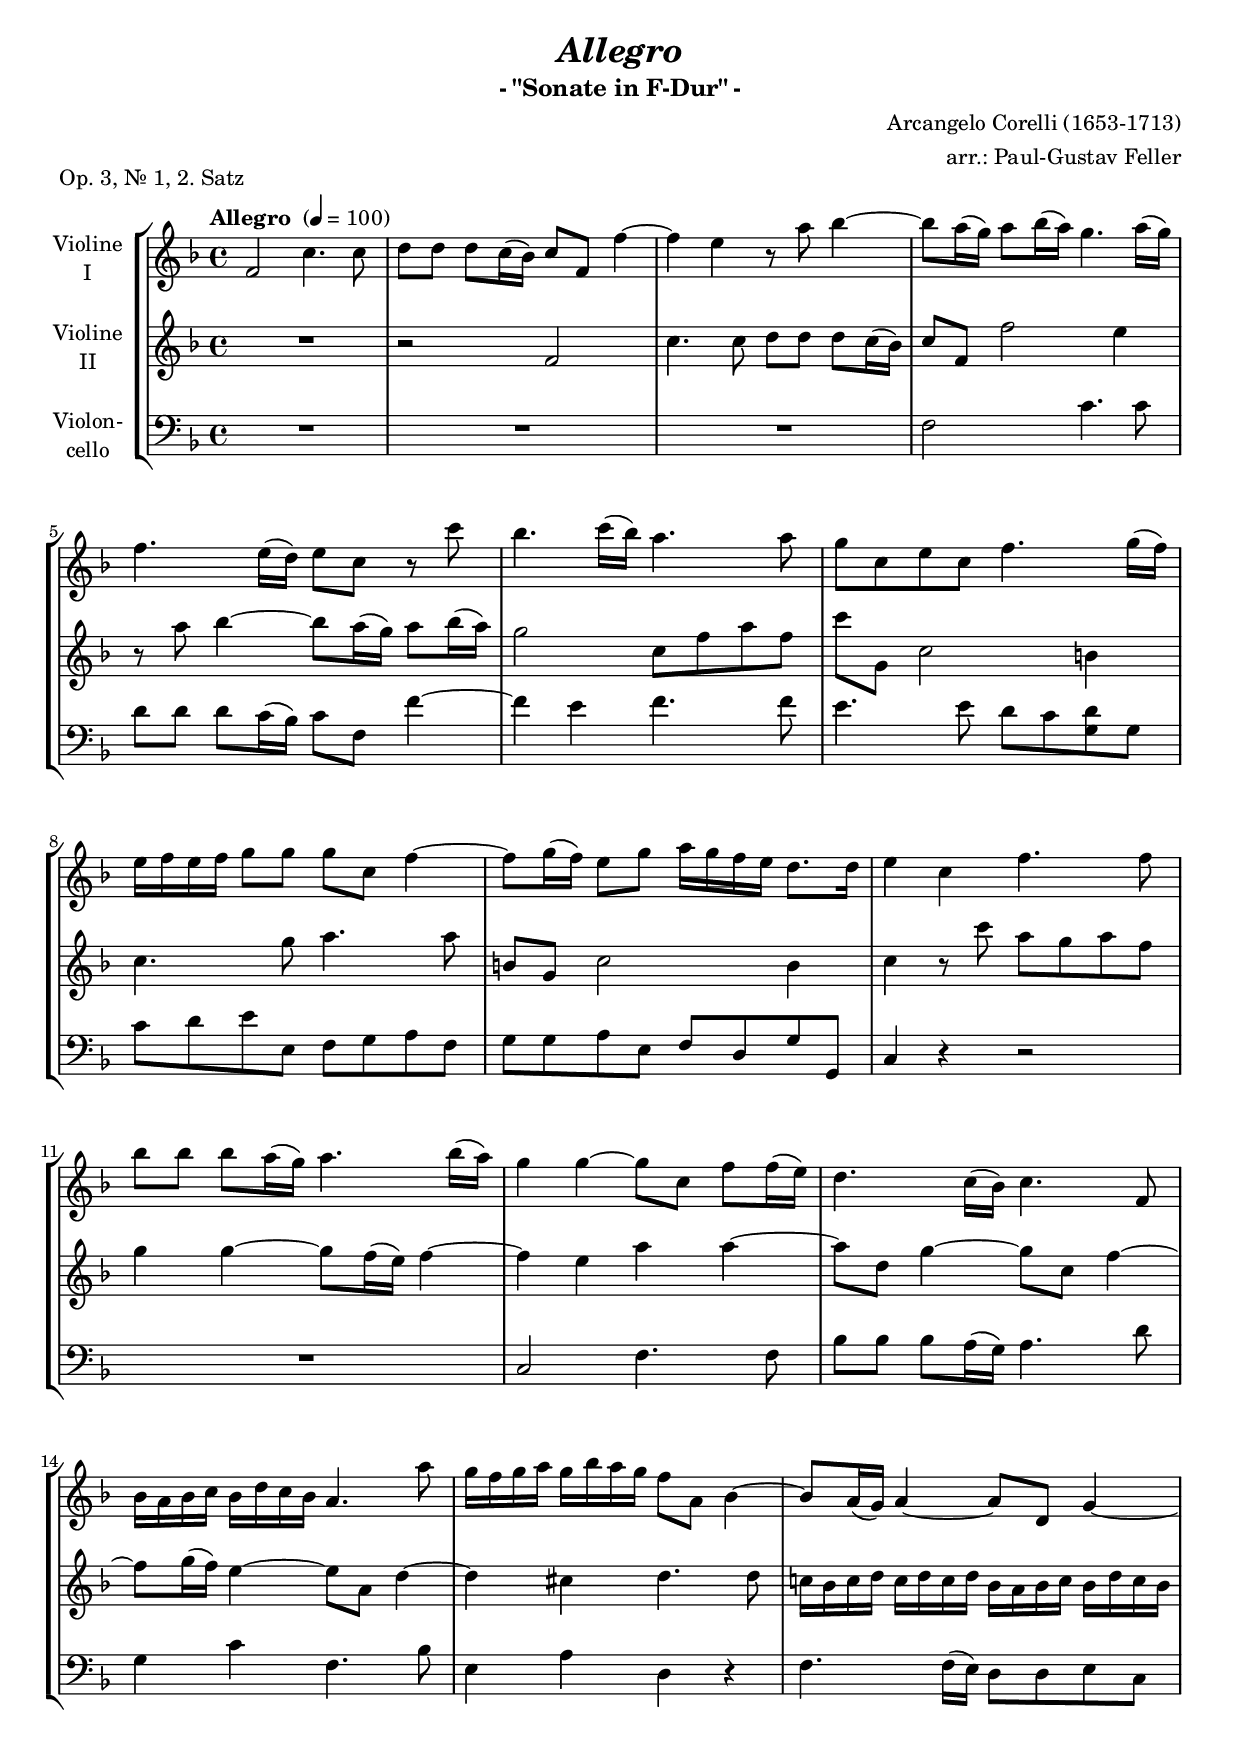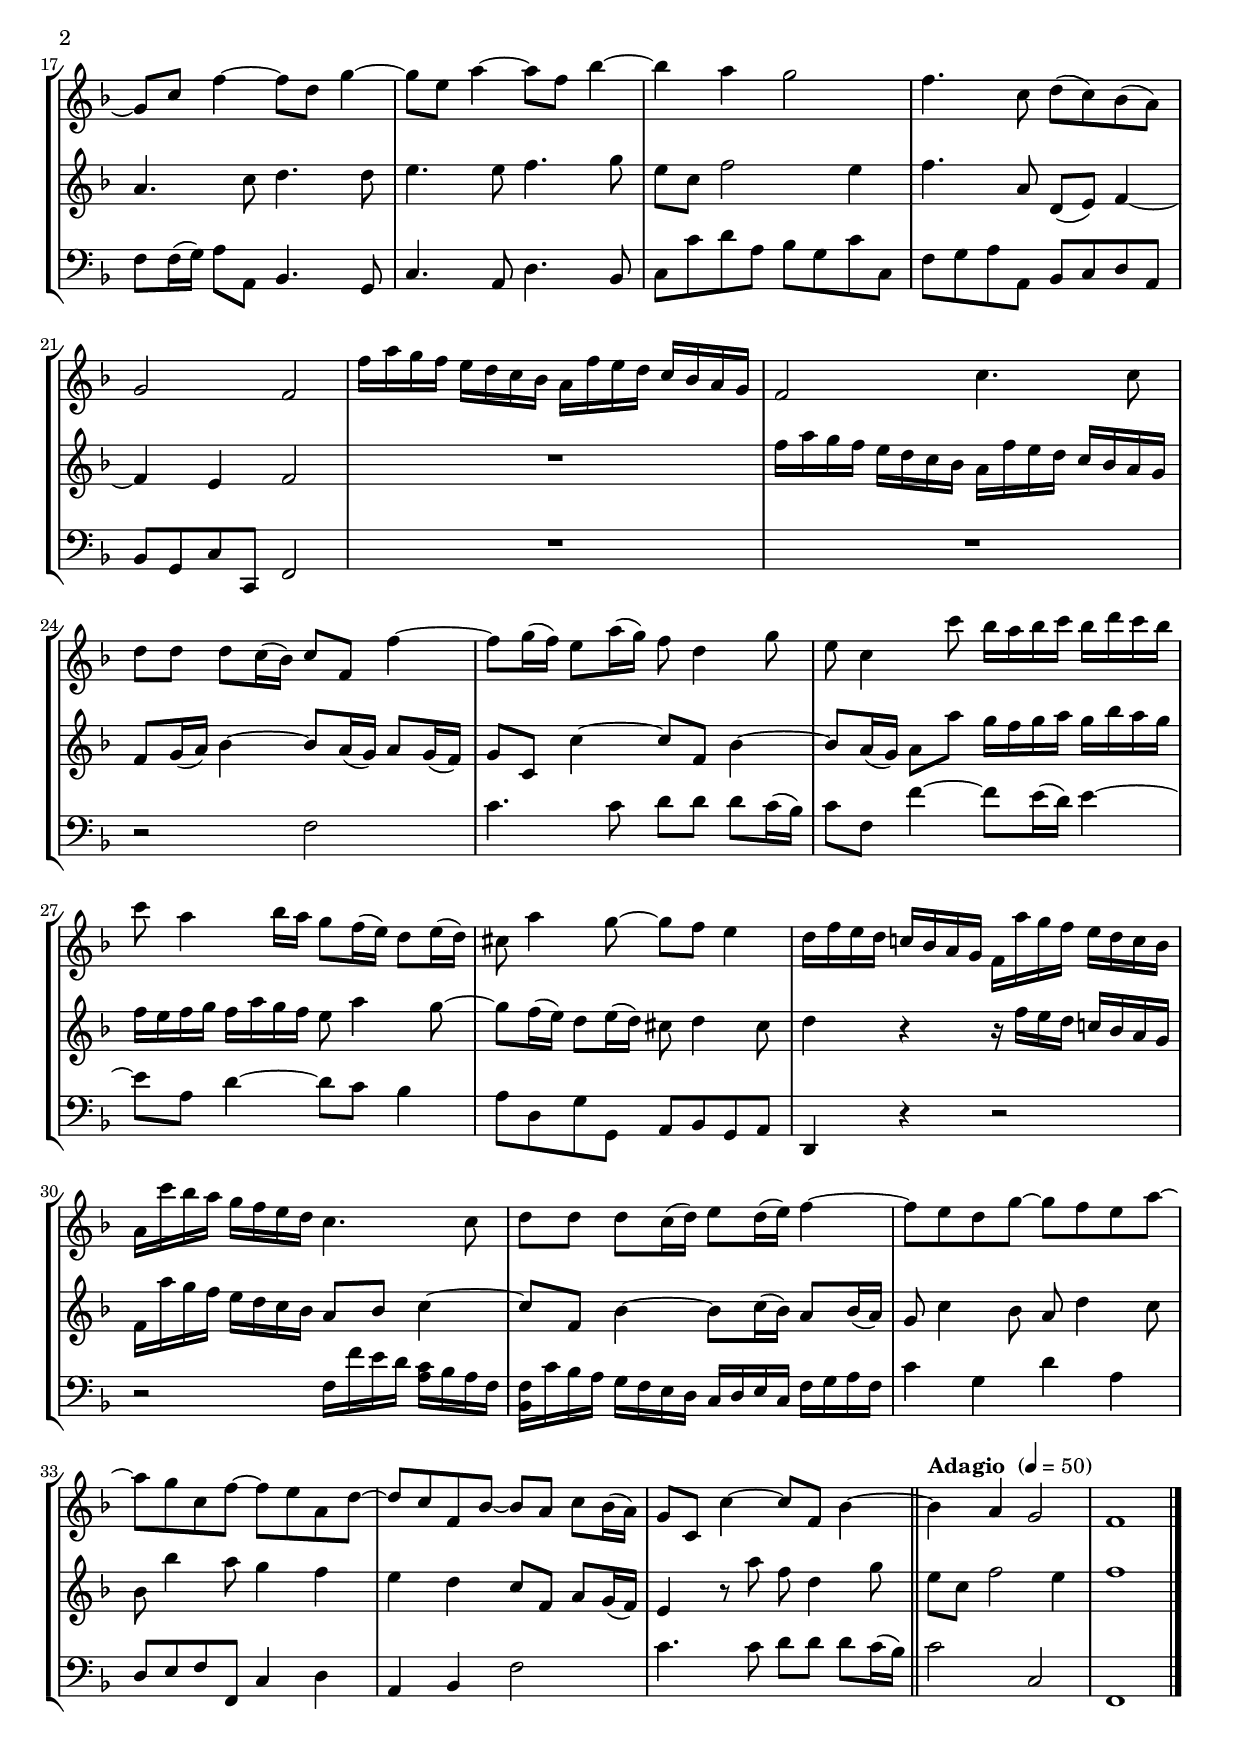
\version "2.18.2"
\include "deutsch.ly"

#(set-global-staff-size 18.75)

\header {
  title     = \markup \bold \italic "Allegro"
  subtitle  = "- \"Sonate in F-Dur\" -"
  composer  = "Arcangelo Corelli (1653-1713)"
  arranger  = "arr.: Paul-Gustav Feller"
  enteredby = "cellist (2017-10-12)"
  piece     = "Op. 3, Nr. 1, 2. Satz"
}

voiceconsts = {
  \key f \major
  \time 4/4
  \clef "treble"
%  \numericTimeSignature
  \compressFullBarRests
  % Set default beaming for all staves
  \set Timing.beamExceptions = #'()
  \set Timing.baseMoment     = #(ly:make-moment 1 4)
  \set Timing.beatStructure  = #'(1 1 1 1)
  \tempo "Allegro " 4=100
}

mifl = "flute"
mikl = "clarinet"
mist = "string ensemble 1"
miba = "cello"

adagio = { \bar "||" \tempo "Adagio " 4=50 }

va = \relative c' {
  \voiceconsts

  f2 c'4. c8
  d d d c16( b) c8 f, f'4~
  f e r8 a b4~

  b8 a16( g) a8 b16( a) g4. a16( g)
  f4. e16( d) e8 c r c'
  b4. c16( b) a4. a8

  g[ c, e c] f4. g16( f)
  e f e f g8 g g c, f4~
  f8 g16( f) e8 g a16 g f e d8. d16

  e4 c f4. f8
  b b b a16( g) a4. b16( a)
  g4 g~ g8 c, f f16( e)

  d4. c16( b) c4. f,8
  b16 a b c b d c b a4. a'8
  g16 f g a g b a g f8 a, b4~

  b8 a16( g) a4~ a8 d, g4~
  g8 c f4~ f8 d g4~
  g8 e a4~ a8 f b4~

  b a g2
  f4. c8 d[( c) b( a)]
  g2 f

  f'16 a g f e d c b a f' e d c b a g
  f2 c'4. c8

  d d d c16( b) c8 f, f'4~
  f8 g16( f) e8 a16( g) f8 d4 g8
  e c4 c'8 b16 a b c b d c b

  c8 a4 b16 a g8 f16( e) d8 e16( d)
  cis8 a'4 g8~ g f e4
  d16 f e d c! b a g f a' g f e d c b

  a c' b a g f e d c4. c8
  d d d c16( d) e8 d16( e) f4~
  f8[ e d g]~ g[ f e a]~

  a[ g c, f]~ f[ e a, d]~
  d[ c f, b]~ b a c b16( a)
  g8 c, c'4~ c8 f, b4~ \adagio
  b a g2
  f1 \bar "|."
}

vb = \relative c' {
  \voiceconsts

  R1
  r2 f
  c'4. c8 d d d c16( b)

  c8 f, f'2 e4
  r8 a b4~ b8 a16( g) a8 b16( a)
  g2 c,8[ f a f]

  c' g, c2 h4
  c4. g'8 a4. a8
  h, g c2 h4

  c r8 c' a[ g a f]
  g4 g~ g8 f16( e) f4~
  f e a a~

  a8 d, g4~ g8 c, f4~
  f8 g16( f) e4~ e8 a, d4~
  d cis d4. d8

  c!16 b c d c d c d b a b c b d c b
  a4. c8 d4. d8
  e4. e8 f4. g8

  e c f2 e4
  f4. a,8 d,( e) f4~
  f e f2

  R1
  f'16 a g f e d c b a f' e d c b a g

  f8 g16( a) b4~ b8 a16( g) a8 g16( f)
  g8 c, c'4~ c8 f, b4~
  b8 a16( g) a8 a' g16 f g a g b a g

  f e f g f a g f e8 a4 g8~
  g f16( e) d8 e16( d) cis8 d4 cis8
  d4 r r16 f e d c! b a g

  f a' g f e d c b a8 b c4~
  c8 f, b4~ b8 c16( b) a8 b16( a)
  g8 c4 b8 a d4 c8

  b b'4 a8 g4 f
  e d c8 f, a g16( f)
  e4 r8 a' f d4 g8 \adagio
  e c f2 e4
  f1 \bar "|."
}

vc = \relative c {
  \voiceconsts
  \clef "bass"

  R1*3
  f2 c'4. c8
  d d d c16( b) c8 f, f'4~
  f e f4. f8

  e4. e8 d[ c <g d'> g]
  c8[ d e e,] f[ g a f]
  g[ g a e] f[ d g g,]

  c4 r r2
  R1
  c2 f4. f8

  b b b a16( g) a4. d8
  g,4 c f,4. b8
  e,4 a d, r

  f4. f16( e) d8[ d e c]
  f f16( g) a8 a, b4. g8
  c4. a8 d4. b8

  c[ c' d a] b[ g c c,]
  f[ g a a,] b[ c d a]
  b[ g c c,] f2

  R1*2
  r2 f'
  c'4. c8 d d d c16( b)
  c8 f, f'4~ f8 e16( d) e4~

  e8 a, d4~ d8 c b4
  a8[ d, g g,] a[ b g a]
  d,4 r r2

  r f'16 f' e d <a c> b a f
  <b, f'> c' b a g f e d c d e c f g a f
  c'4 g d' a

  d,8[ e f f,] c'4 d
  a b f'2
  c'4. c8 d d d c16( b) \adagio
  c2 c,
  f,1 \bar "|."
}


music = \new StaffGroup <<
      \new Staff {
	\set Staff.midiInstrument = \mist
	\set Staff.instrumentName = \markup \center-column { "Violine" "I" }
	\transpose f f { \va }
      }

      \new Staff {
	\set Staff.midiInstrument = \mist
	\set Staff.instrumentName = \markup \center-column { "Violine" "II" }
	\transpose f f { \vb }
      }

      \new Staff {
	\set Staff.midiInstrument = \miba
	\set Staff.instrumentName = \markup \center-column { "Violon-" "cello" }
	\transpose f f { \vc }
      }
>>

\book {
  \score {
    \music
    \layout {}
  }

  \score {
    \unfoldRepeats \music

    \midi {
      \context {
        \Score
      }
    }
  }
}
